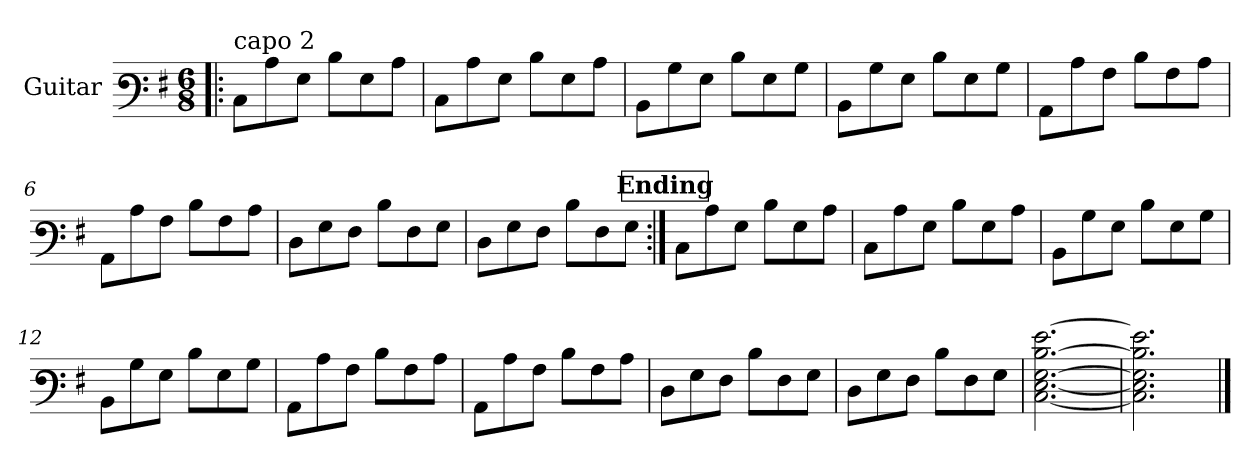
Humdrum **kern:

**kern
*part1
*staff1
*I"Guitar
*I'Guit.
*stria6
*
*k[f#]
*M6/8
*MM216
=1!|:
!LO:TX:a:t=capo 2
8C\L
8c\
8G\J
8d\L
8G\
8c\J
=2
8C\L
8c\
8G\J
8d\L
8G\
8c\J
=3
8BB\L
8B\
8G\J
8d\L
8G\
8B\J
=4
8BB\L
8B\
8G\J
8d\L
8G\
8B\J
=5
8AA\L
8c\
8A\J
8d\L
8A\
8c\J
=6
8AA\L
8c\
8A\J
8d\L
8A\
8c\J
!!LO:LB:g=z
=7
8D\L
8G\
8F#\J
8d\L
8F#\
8G\J
=8
8D\L
8G\
8F#\J
8d\L
8F#\
8G\J
!!LO:REH:place=s1:a:B:fs=14:t=Ending
=9:|!
8C\L
8c\
8G\J
8d\L
8G\
8c\J
=10
8C\L
8c\
8G\J
8d\L
8G\
8c\J
=11
8BB\L
8B\
8G\J
8d\L
8G\
8B\J
=12
8BB\L
8B\
8G\J
8d\L
8G\
8B\J
=13
8AA\L
8c\
8A\J
8d\L
8A\
8c\J
!!LO:LB:g=z
=14
8AA\L
8c\
8A\J
8d\L
8A\
8c\J
=15
8D\L
8G\
8F#\J
8d\L
8F#\
8G\J
=16
8D\L
8G\
8F#\J
8d\L
8F#\
8G\J
=17
[2.C\ [2.E\ [2.G\ [2.d\ [2.g\
=18
2.C\] 2.E\] 2.G\] 2.d\] 2.g\]
==
*-
